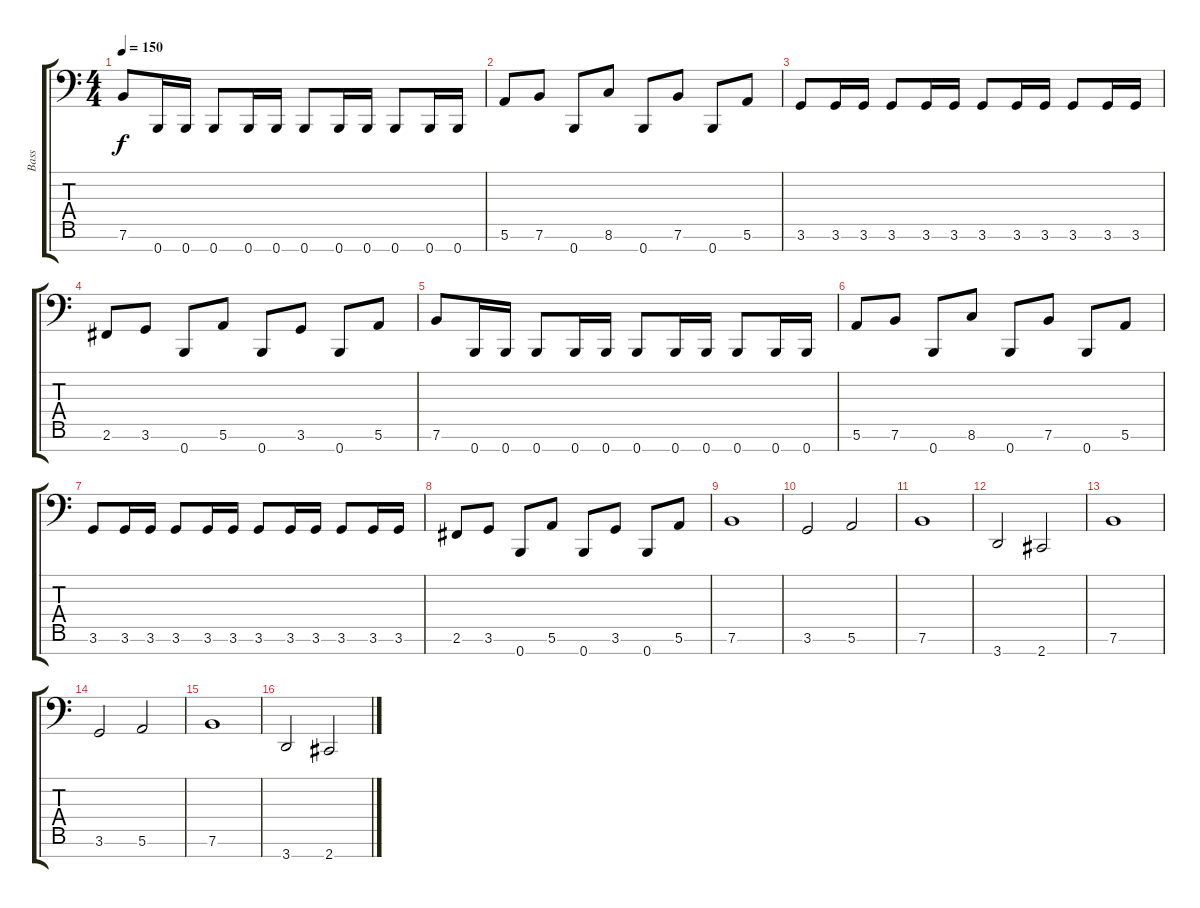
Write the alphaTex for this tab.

\track ("Bass" "Bass") {instrument electricbasspick}
\staff {score tabs}
\tuning (E3 B2 G2 D2 A1 E1 B0) {hide}
\ts (4 4)
\tempo 150
\clef f4
\ks c
7.6.8{dy f} 0.7.16 0.7.16 0.7.8 0.7.16 0.7.16 0.7.8 0.7.16 0.7.16 0.7.8 0.7.16 0.7.16 |
5.6.8 7.6.8 0.7.8 8.6.8 0.7.8 7.6.8 0.7.8 5.6.8 |
3.6.8 3.6.16 3.6.16 3.6.8 3.6.16 3.6.16 3.6.8 3.6.16 3.6.16 3.6.8 3.6.16 3.6.16 |
2.6.8 3.6.8 0.7.8 5.6.8 0.7.8 3.6.8 0.7.8 5.6.8 |
7.6.8 0.7.16 0.7.16 0.7.8 0.7.16 0.7.16 0.7.8 0.7.16 0.7.16 0.7.8 0.7.16 0.7.16 |
5.6.8 7.6.8 0.7.8 8.6.8 0.7.8 7.6.8 0.7.8 5.6.8 |
3.6.8 3.6.16 3.6.16 3.6.8 3.6.16 3.6.16 3.6.8 3.6.16 3.6.16 3.6.8 3.6.16 3.6.16 |
2.6.8 3.6.8 0.7.8 5.6.8 0.7.8 3.6.8 0.7.8 5.6.8 |
7.6.1 |
3.6.2 5.6.2 |
7.6.1 |
3.7.2 2.7.2 |
7.6.1 |
3.6.2 5.6.2 |
7.6.1 |
3.7.2 2.7.2
